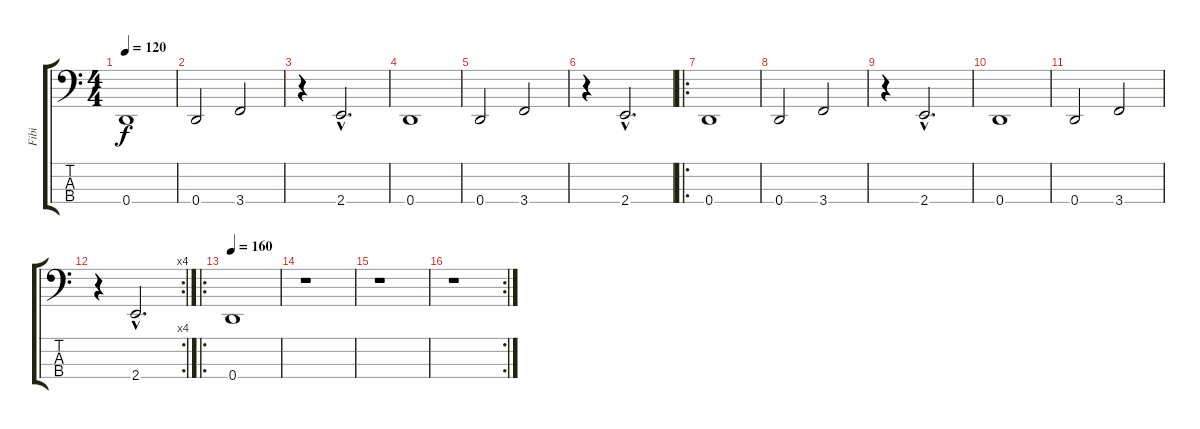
\track ("Fibi" "Fibi") {instrument electricbassfinger}
\staff {score tabs}
\tuning (F2 C2 G1 D1) {hide}
\ts (4 4)
\tempo 120
\clef f4
\ks c
0.4.1{dy f instrument electricbassfinger} |
0.4.2 3.4.2 |
r.4 2.4{hac}.2{d} |
0.4.1 |
0.4.2 3.4.2 |
r.4 2.4{hac}.2{d} |
\ro
0.4.1 |
0.4.2 3.4.2 |
r.4 2.4{hac}.2{d} |
0.4.1 |
0.4.2 3.4.2 |
\rc 4
r.4 2.4{hac}.2{d} |
\ro
\tempo 160
0.4.1 |
r.1 |
r.1 |
\rc 2
r.1
